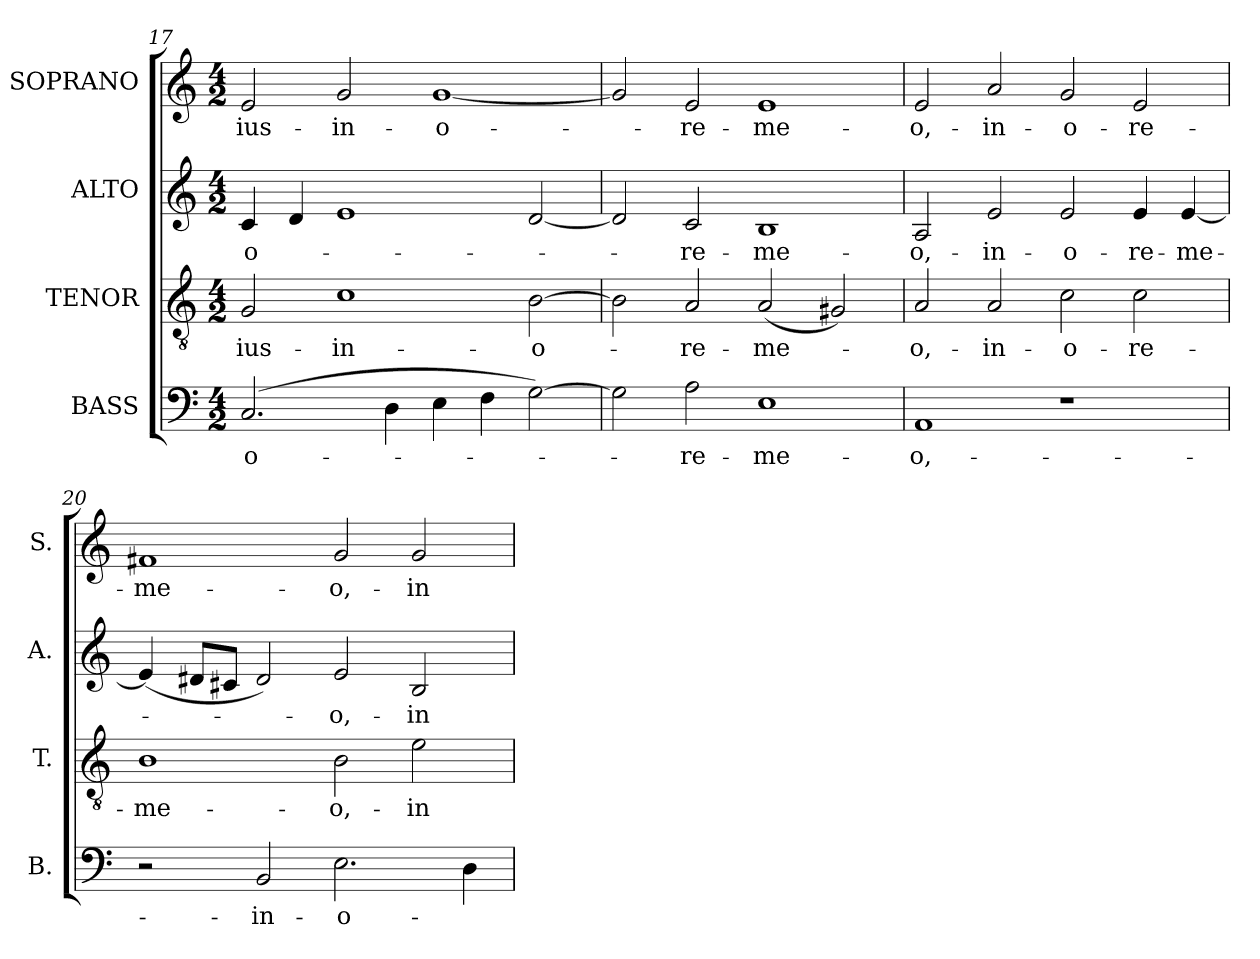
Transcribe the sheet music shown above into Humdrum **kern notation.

**kern	**text	**kern	**text	**kern	**text	**kern	**text
*part4	*part4	*part3	*part3	*part2	*part2	*part1	*part1
*staff4	*staff4	*staff3	*staff3	*staff2	*staff2	*staff1	*staff1
*I"BASS	*	*I"TENOR	*	*I"ALTO	*	*I"SOPRANO	*
*I'B.	*	*I'T.	*	*I'A.	*	*I'S.	*
*clefF4	*	*clefGv2	*	*clefG2	*	*clefG2	*
*	*	*ITrd7c12	*	*	*	*	*
*k[]	*	*k[]	*	*k[]	*	*k[]	*
*C:	*	*C:	*	*C:	*	*C:	*
*M4/2	*	*M4/2	*	*M4/2	*	*M4/2	*
=17	=17	=17	=17	=17	=17	=17	=17
!	!LO:LY:b:color=#000000	!	!	!	!	!	!
!	!	!	!LO:LY:b:color=#000000	!	!	!	!
!	!	!	!	!	!LO:LY:b:color=#000000	!	!
!	!	!	!	!	!	!	!LO:LY:b:color=#000000
(2.Ci/	-o-	2GGi/	-ius-	4ci/	o-	2ei/	-ius-
.	.	.	.	4di/	.	.	.
!	!	!	!LO:LY:b:color=#000000	!	!	!	!
!	!	!	!	!	!	!	!LO:LY:b:color=#000000
.	.	1Ci	-in-	1ei	.	2gi/	-in-
4Di\	.	.	.	.	.	.	.
!	!	!	!	!	!	!	!LO:LY:b:color=#000000
4Ei\	.	.	.	.	.	[1gi	-o-
4Fi\	.	.	.	.	.	.	.
!	!	!	!LO:LY:b:color=#000000	!	!	!	!
[2Gi\)	.	[2BBi\	-o-	[2di/	.	.	.
!!LO:PB:g=z
=18	=18	=18	=18	=18	=18	=18	=18
2Gi\]	.	2BBi\]	.	2di/]	.	2gi/]	.
!	!LO:LY:b:color=#000000	!	!	!	!	!	!
!	!	!	!LO:LY:b:color=#000000	!	!	!	!
!	!	!	!	!	!LO:LY:b:color=#000000	!	!
!	!	!	!	!	!	!	!LO:LY:b:color=#000000
2Ai\	-re-	2AAi/	-re-	2ci/	-re-	2ei/	-re-
!	!LO:LY:b:color=#000000	!	!	!	!	!	!
!	!	!	!LO:LY:b:color=#000000	!	!	!	!
!	!	!	!	!	!LO:LY:b:color=#000000	!	!
!	!	!	!	!	!	!	!LO:LY:b:color=#000000
1Ei	-me-	(2AAi/	-me-	1Bi	-me-	1ei	-me-
.	.	2GG#Xi/)	.	.	.	.	.
=19	=19	=19	=19	=19	=19	=19	=19
!	!LO:LY:b:color=#000000	!	!	!	!	!	!
!	!	!	!LO:LY:b:color=#000000	!	!	!	!
!	!	!	!	!	!LO:LY:b:color=#000000	!	!
!	!	!	!	!	!	!	!LO:LY:b:color=#000000
1AAi	-o,-	2AAi/	-o,-	2Ai/	-o,-	2ei/	-o,-
!	!	!	!LO:LY:b:color=#000000	!	!	!	!
!	!	!	!	!	!LO:LY:b:color=#000000	!	!
!	!	!	!	!	!	!	!LO:LY:b:color=#000000
.	.	2AAi/	-in-	2ei/	-in-	2ai/	-in-
!	!	!	!LO:LY:b:color=#000000	!	!	!	!
!	!	!	!	!	!LO:LY:b:color=#000000	!	!
!	!	!	!	!	!	!	!LO:LY:b:color=#000000
1r	.	2Ci\	-o-	2ei/	-o-	2gi/	-o-
!	!	!	!LO:LY:b:color=#000000	!	!	!	!
!	!	!	!	!	!LO:LY:b:color=#000000	!	!
!	!	!	!	!	!	!	!LO:LY:b:color=#000000
.	.	2Ci\	-re-	4ei/	-re-	2ei/	-re-
!	!	!	!	!	!LO:LY:b:color=#000000	!	!
.	.	.	.	[4ei/	-me-	.	.
=20	=20	=20	=20	=20	=20	=20	=20
!	!	!	!LO:LY:b:color=#000000	!	!	!	!
!	!	!	!	!	!	!	!LO:LY:b:color=#000000
2r	.	1BBi	-me-	(4ei/]	.	1f#Xi	-me-
.	.	.	.	8d#Xi/L	.	.	.
.	.	.	.	8c#Xi/J	.	.	.
!	!LO:LY:b:color=#000000	!	!	!	!	!	!
2BBi/	-in-	.	.	2d#i/)	.	.	.
!	!LO:LY:b:color=#000000	!	!	!	!	!	!
!	!	!	!LO:LY:b:color=#000000	!	!	!	!
!	!	!	!	!	!LO:LY:b:color=#000000	!	!
!	!	!	!	!	!	!	!LO:LY:b:color=#000000
2.Ei\	-o-	2BBi\	-o,-	2ei/	-o,-	2gi/	-o,-
!	!	!	!LO:LY:b:color=#000000	!	!	!	!
!	!	!	!	!	!LO:LY:b:color=#000000	!	!
!	!	!	!	!	!	!	!LO:LY:b:color=#000000
.	.	2Ei\	-in-	2Bi/	-in-	2gi/	-in-
4Di\	.	.	.	.	.	.	.
=	=	=	=	=	=	=	=
*-	*-	*-	*-	*-	*-	*-	*-
